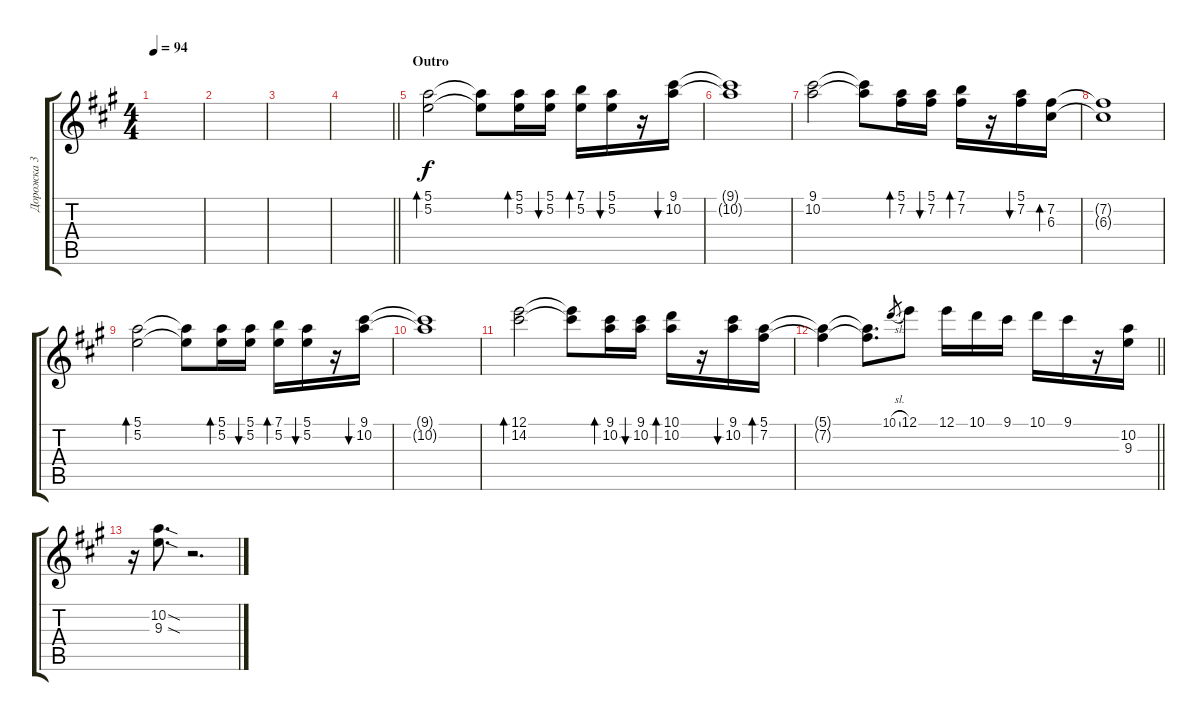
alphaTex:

\track ("Дорожка 3" "Дорожка 3") {instrument acousticguitarsteel}
\staff {score tabs}
\tuning (E4 B3 G3 D3 A2 E2) {hide}
\ts (4 4)
\tempo 94
\clef g2
\ks a
|
|
|
\barLineRight lightlight
|
\section ("" "Outro")
(5.1 5.2).2{bd 60} (5.1{t} 5.2{t}).8 (5.1 5.2).16{bd 60} (5.1 5.2).16{bu 60} (7.1 5.2).16{bd 60} (5.1 5.2).16{bu 60} r.16 (9.1 10.2).16{bu 60} |
(9.1{t} 10.2{t}).1 |
(9.1 10.2).2 (9.1{t} 10.2{t}).8 (5.1 7.2).16{bd 60} (5.1 7.2).16{bu 60} (7.1 7.2).16{bd 60} r.16 (5.1 7.2).16{bu 60} (7.2 6.3).16{bd 60} |
(7.2{t} 6.3{t}).1 |
(5.1 5.2).2{bd 60} (5.1{t} 5.2{t}).8 (5.1 5.2).16{bd 60} (5.1 5.2).16{bu 60} (7.1 5.2).16{bd 60} (5.1 5.2).16{bu 60} r.16 (9.1 10.2).16{bu 60} |
(9.1{t} 10.2{t}).1 |
(12.1 14.2).2{bd 30} (12.1{t} 14.2{t}).8 (9.1 10.2).16{bd 60} (9.1 10.2).16{bu 60} (10.1 10.2).16{bd 60} r.16 (9.1 10.2).16{bu 60} (5.1 7.2).16{bd 60} |
\barLineRight lightlight
(5.1{t} 7.2{t}).4 (5.1{t} 7.2{t}).8{d} 10.1{sl}.8{gr} 12.1.8 12.1.16 10.1.16 9.1.16 10.1.16 9.1.16 r.16 (10.2 9.3).16 |
r.16 (10.2{sod} 9.3{sod}).8{d} r.2{d}
